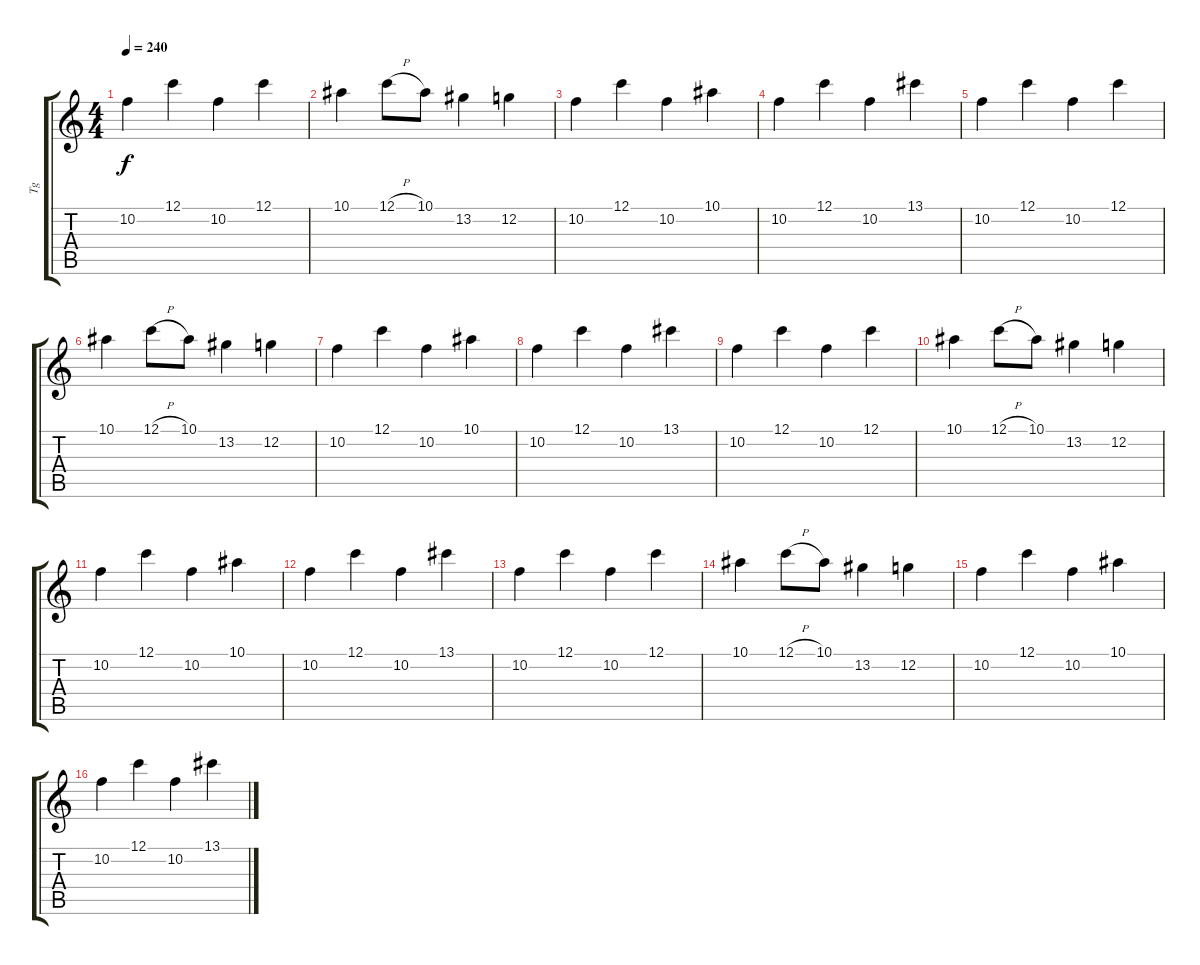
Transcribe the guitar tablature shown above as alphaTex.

\track ("Tg" "Tg") {instrument distortionguitar}
\staff {score tabs}
\tuning (C4 G3 Eb3 Bb2 F2 C2) {hide}
\ts (4 4)
\tempo 240
\clef g2
\ks c
10.2.4{dy f} 12.1.4 10.2.4 12.1.4 |
10.1.4 12.1{h}.8 10.1.8 13.2.4 12.2.4 |
10.2.4 12.1.4 10.2.4 10.1.4 |
10.2.4 12.1.4 10.2.4 13.1.4 |
10.2.4 12.1.4 10.2.4 12.1.4 |
10.1.4 12.1{h}.8 10.1.8 13.2.4 12.2.4 |
10.2.4 12.1.4 10.2.4 10.1.4 |
10.2.4 12.1.4 10.2.4 13.1.4 |
10.2.4 12.1.4 10.2.4 12.1.4 |
10.1.4 12.1{h}.8 10.1.8 13.2.4 12.2.4 |
10.2.4 12.1.4 10.2.4 10.1.4 |
10.2.4 12.1.4 10.2.4 13.1.4 |
10.2.4 12.1.4 10.2.4 12.1.4 |
10.1.4 12.1{h}.8 10.1.8 13.2.4 12.2.4 |
10.2.4 12.1.4 10.2.4 10.1.4 |
10.2.4 12.1.4 10.2.4 13.1.4
